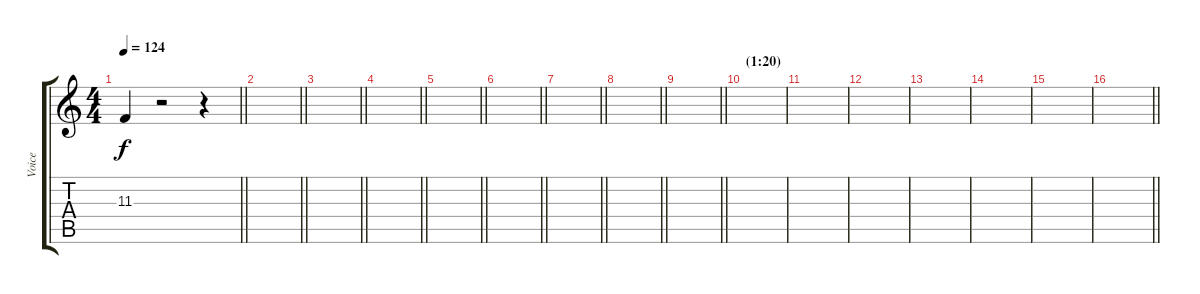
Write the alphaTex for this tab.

\track ("Voice" "Voice") {mute instrument lead6voice}
\staff {score tabs}
\tuning (Eb4 Bb3 Gb3 Db3 Ab2 Eb2) {hide}
\ts (4 4)
\tempo 124
\clef g2
\barLineRight lightlight
\ks c
11.3{t}.4{dy f} r.2 r.4 |
\barLineRight lightlight
|
\barLineRight lightlight
|
\barLineRight lightlight
|
\barLineRight lightlight
|
\barLineRight lightlight
|
\barLineRight lightlight
|
\barLineRight lightlight
|
\barLineRight lightlight
|
\section ("" "(1:20)")
|
|
|
|
|
|
\barLineRight lightlight
